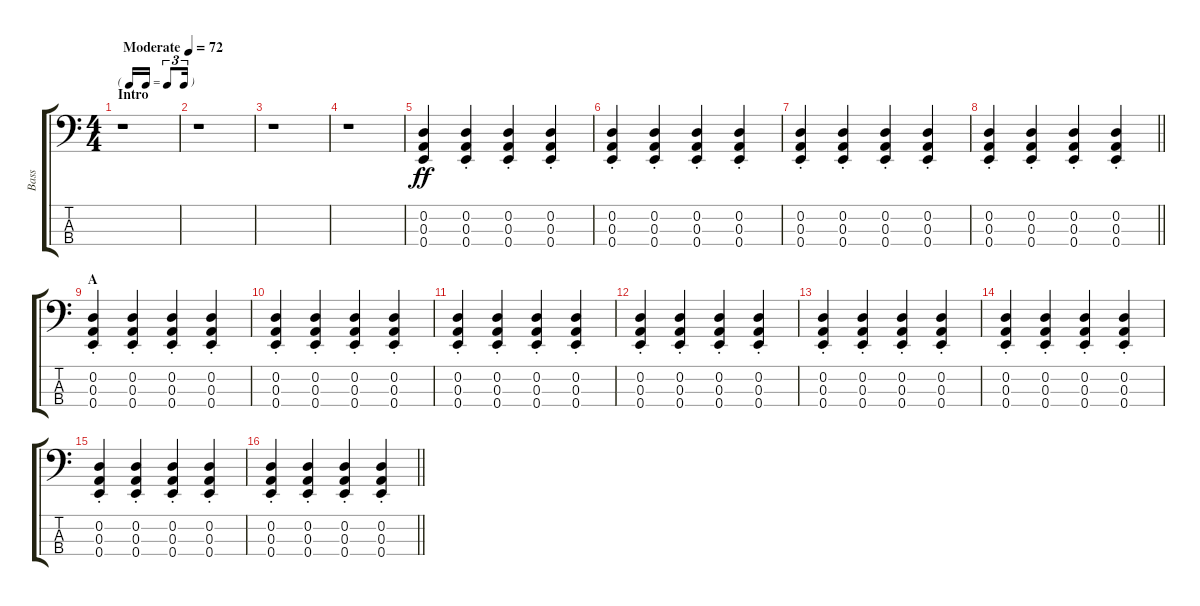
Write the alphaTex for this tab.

\track ("Bass" "Bass") {instrument electricbasspick}
\staff {score tabs}
\tuning (G2 D2 A1 E1) {hide}
\ts (4 4)
\tf triplet16th
\section ("" "Intro")
\tempo (72 "Moderate")
\clef f4
\ks c
r.1{dy ff instrument electricbasspick} |
r.1 |
r.1 |
r.1 |
(0.2{st} 0.3{st} 0.4{st}).4 (0.2{st} 0.3{st} 0.4{st}).4 (0.2{st} 0.3{st} 0.4{st}).4 (0.2{st} 0.3{st} 0.4{st}).4 |
(0.2{st} 0.3{st} 0.4{st}).4 (0.2{st} 0.3{st} 0.4{st}).4 (0.2{st} 0.3{st} 0.4{st}).4 (0.2{st} 0.3{st} 0.4{st}).4 |
(0.2{st} 0.3{st} 0.4{st}).4 (0.2{st} 0.3{st} 0.4{st}).4 (0.2{st} 0.3{st} 0.4{st}).4 (0.2{st} 0.3{st} 0.4{st}).4 |
\barLineRight lightlight
(0.2{st} 0.3{st} 0.4{st}).4 (0.2{st} 0.3{st} 0.4{st}).4 (0.2{st} 0.3{st} 0.4{st}).4 (0.2{st} 0.3{st} 0.4{st}).4 |
\section ("" "A")
(0.2{st} 0.3{st} 0.4{st}).4 (0.2{st} 0.3{st} 0.4{st}).4 (0.2{st} 0.3{st} 0.4{st}).4 (0.2{st} 0.3{st} 0.4{st}).4 |
(0.2{st} 0.3{st} 0.4{st}).4 (0.2{st} 0.3{st} 0.4{st}).4 (0.2{st} 0.3{st} 0.4{st}).4 (0.2{st} 0.3{st} 0.4{st}).4 |
(0.2{st} 0.3{st} 0.4{st}).4 (0.2{st} 0.3{st} 0.4{st}).4 (0.2{st} 0.3{st} 0.4{st}).4 (0.2{st} 0.3{st} 0.4{st}).4 |
(0.2{st} 0.3{st} 0.4{st}).4 (0.2{st} 0.3{st} 0.4{st}).4 (0.2{st} 0.3{st} 0.4{st}).4 (0.2{st} 0.3{st} 0.4{st}).4 |
(0.2{st} 0.3{st} 0.4{st}).4 (0.2{st} 0.3{st} 0.4{st}).4 (0.2{st} 0.3{st} 0.4{st}).4 (0.2{st} 0.3{st} 0.4{st}).4 |
(0.2{st} 0.3{st} 0.4{st}).4 (0.2{st} 0.3{st} 0.4{st}).4 (0.2{st} 0.3{st} 0.4{st}).4 (0.2{st} 0.3{st} 0.4{st}).4 |
(0.2{st} 0.3{st} 0.4{st}).4 (0.2{st} 0.3{st} 0.4{st}).4 (0.2{st} 0.3{st} 0.4{st}).4 (0.2{st} 0.3{st} 0.4{st}).4 |
\barLineRight lightlight
(0.2{st} 0.3{st} 0.4{st}).4 (0.2{st} 0.3{st} 0.4{st}).4 (0.2{st} 0.3{st} 0.4{st}).4 (0.2{st} 0.3{st} 0.4{st}).4
